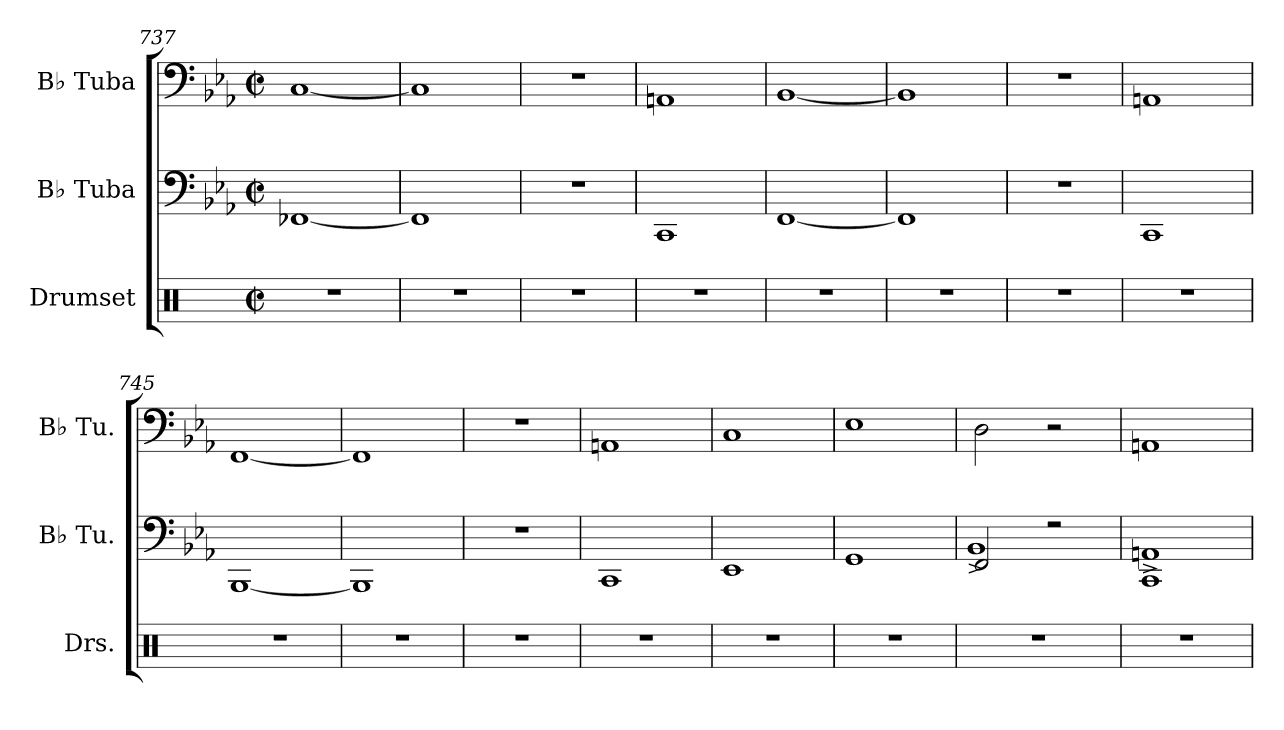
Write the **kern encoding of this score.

**kern	**kern	**kern
*part3	*part2	*part1
*staff3	*staff2	*staff1
*I"Drumset	*I"B♭ Tuba	*I"B♭ Tuba
*I'Drs.	*I'B♭ Tu.	*I'B♭ Tu.
*clefX	*clefF4	*clefF4
*k[]	*k[b-e-a-]	*k[b-e-a-]
*M2/2	*M2/2	*M2/2
*met(c|)	*met(c|)	*met(c|)
=737	=737	=737
1r	[1FF-X	[1C
=738	=738	=738
1r	1FF-]	1C]
=739	=739	=739
1r	1r	1r
=740	=740	=740
1r	1CC	1AAn
=741	=741	=741
1r	[1FF	[1BB-
=742	=742	=742
1r	1FF]	1BB-]
=743	=743	=743
1r	1r	1r
=744	=744	=744
1r	1CC	1AAn
!!LO:LB:g=z
=745	=745	=745
1r	[1BBB-	[1FF
=746	=746	=746
1r	1BBB-]	1FF]
=747	=747	=747
1r	1r	1r
=748	=748	=748
1r	1CC	1AAn
=749	=749	=749
1r	1EE-	1C
=750	=750	=750
1r	1GG	1E-
=751	=751	=751
*	*^	*
1r	2FF/	1BB-^	2D\
.	2r	.	2r
=752	=752	=752	=752
1r	1CC	1AAn^	1AAn
*	*v	*v	*
=	=	=
*-	*-	*-
